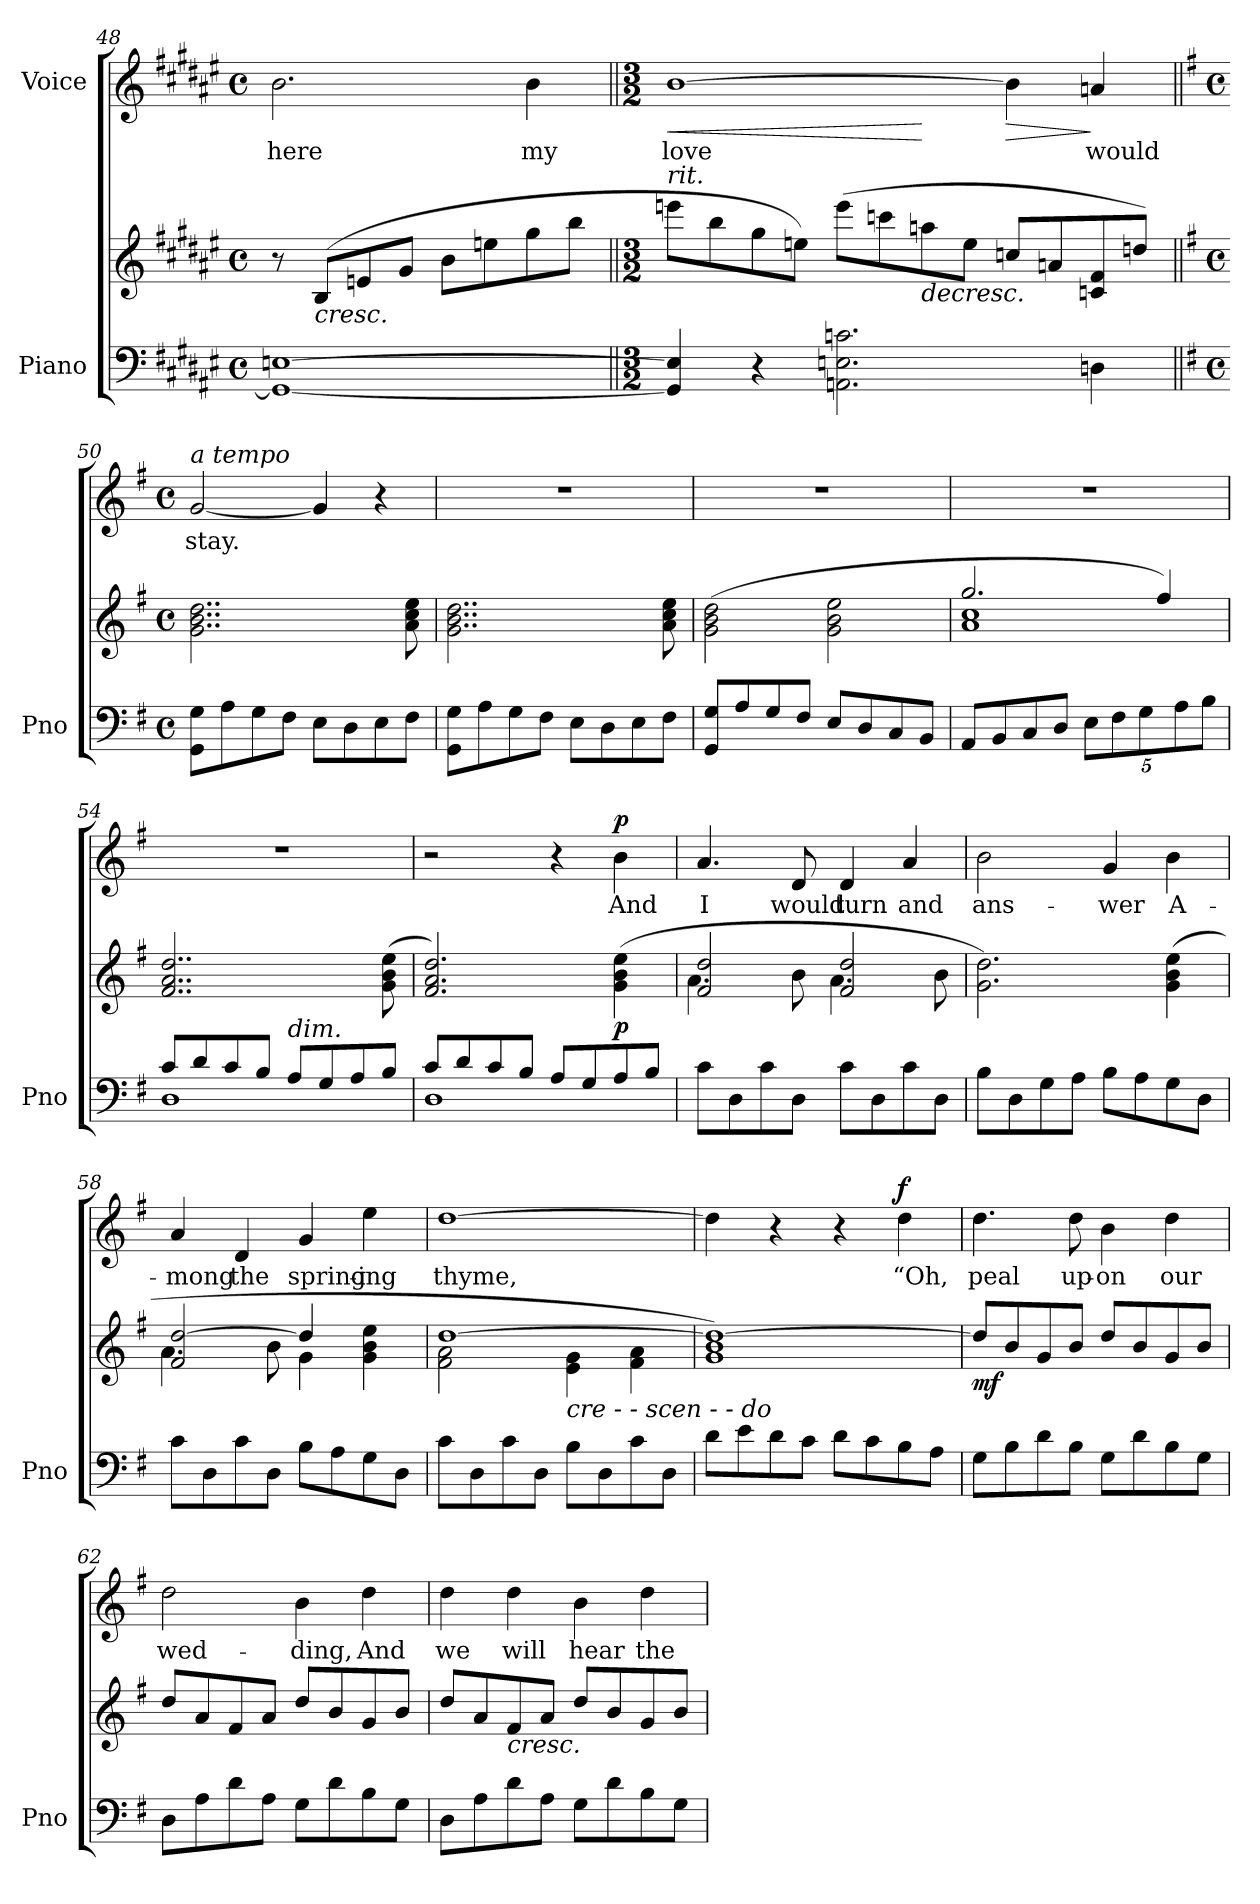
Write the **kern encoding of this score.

**kern	**kern	**dynam	**kern	**text	**dynam
*part2	*part2	*part2	*part1	*part1	*part1
*staff3	*staff2	*staff2/3	*staff1	*staff1	*staff1
*I"Piano	*	*	*I"Voice	*	*
*I'Pno	*	*	*	*	*
*clefF4	*clefG2	*	*clefG2	*	*
*k[f#c#g#d#a#e#]	*k[f#c#g#d#a#e#]	*	*k[f#c#g#d#a#e#]	*	*
*M4/4	*M4/4	*	*M4/4	*	*
*met(c)	*met(c)	*	*met(c)	*	*
=48	=48	=48	=48	=48	=48
1GG#_ [1En	8r	.	2.b\	here	.
!	!	!LO:HP:b	!	!	!
.	(8B/L	<	.	.	.
.	8en/	.	.	.	.
.	8g#/J	.	.	.	.
.	8b\L	.	.	.	.
.	8een\	.	.	.	.
.	8gg#\	.	4b\	my	.
.	8bb\J	.	.	.	.
=49||	=49||	=49||	=49||	=49||	=49||
*M3/2	*M3/2	*	*M3/2	*	*
!	!	!	!LO:TX:i:t=rit.	!	!
!	!LO:TX:i:t=rit.	!	!	!	!
!	!	!	!	!	!LO:HP:b
*	*	*	*^	*	*
4GG#/] 4E/]	8eeen\L	.	[1b	2ryy	love	<
.	8bb\	.	.	.	.	.
4r	8gg#\	.	.	.	.	.
.	8een\J)	.	.	.	.	.
2.AAn\ 2.En\ 2.cn\	(8eee\L	.	.	4ryy	.	.
.	8cccn\	.	.	.	.	.
!	!	!LO:HP:b	!	!	!	!
.	8aan\	>	.	4ryy	.	[
.	8ee\J	.	.	.	.	.
!	!	!	!	!	!	!LO:HP:b
.	8ccn/L	.	4b\]	2ryy	.	>
.	8an/	.	.	.	.	.
4Dn\	8cn/ 8f#/	.	4an/	.	would	]
.	8ddn/J)	[	.	.	.	.
*	*	*	*v	*v	*	*
=50||	=50||	=50||	=50||	=50||	=50||
*k[f#]	*k[f#]	*	*k[f#]	*	*
*M4/4	*M4/4	*	*M4/4	*	*
*met(c)	*met(c)	*	*met(c)	*	*
!	!	!	!LO:TX:i:t=a tempo	!	!
!	!	!LO:DY:b	!	!	!
!	!	!LO:DY:n=1:b	!	!	!
8GG\ 8G\L	2..g\ 2..b\ 2..dd\	f other-dynamics	[2g/	stay.	.
8A\	.	.	.	.	.
8G\	.	.	.	.	.
8F#\J	.	.	.	.	.
8E\L	.	.	4g/]	.	.
8D\	.	.	.	.	.
8E\	.	.	4r	.	.
8F#\J	8a\ 8cc\ 8ee\	.	.	.	.
=51	=51	=51	=51	=51	=51
8GG\ 8G\L	2..g\ 2..b\ 2..dd\	.	1r	.	.
8A\	.	.	.	.	.
8G\	.	.	.	.	.
8F#\J	.	.	.	.	.
8E\L	.	.	.	.	.
8D\	.	.	.	.	.
8E\	.	.	.	.	.
8F#\J	8a\ 8cc\ 8ee\	.	.	.	.
=52	=52	=52	=52	=52	=52
8GG/ 8G/L	(2g\ 2b\ 2dd\	.	1r	.	.
8A/	.	.	.	.	.
8G/	.	.	.	.	.
8F#/J	.	.	.	.	.
8E/L	2g\ 2b\ 2ee\	.	.	.	.
8D/	.	.	.	.	.
8C/	.	.	.	.	.
8BB/J	.	.	.	.	.
=53	=53	=53	=53	=53	=53
*	*^	*	*	*	*
8AA/L	2.gg/	1a 1cc	.	1r	.	.
8BB/	.	.	]	.	.	.
8C/	.	.	.	.	.	.
8D/J	.	.	.	.	.	.
10E\L	.	.	.	.	.	.
10F#\	.	.	.	.	.	.
10G\	.	.	.	.	.	.
.	4ff#/)	.	.	.	.	.
10A\	.	.	.	.	.	.
10B\J	.	.	.	.	.	.
*	*v	*v	*	*	*	*
=54	=54	=54	=54	=54	=54
*^	*	*	*	*	*
8c/L	1D	2..f#/ 2..a/ 2..dd/	.	1r	.	.
8d/	.	.	.	.	.	.
8c/	.	.	.	.	.	.
8B/J	.	.	.	.	.	.
!LO:TX:a:i:t=dim.	!	!	!	!	!	!
8A/L	.	.	.	.	.	.
8G/	.	.	.	.	.	.
8A/	.	.	.	.	.	.
8B/J	.	(8g\ 8b\ 8ee\	.	.	.	.
=55	=55	=55	=55	=55	=55	=55
8c/L	1D	2.f#/ 2.a/ 2.dd/)	.	2r	.	.
8d/	.	.	.	.	.	.
8c/	.	.	.	.	.	.
8B/J	.	.	.	.	.	.
8A/L	.	.	.	4r	.	.
8G/	.	.	.	.	.	.
!	!	!	!LO:DY:b	!	!	!LO:DY:a
8A/	.	(4g\ 4b\ 4ee\	p	4b\	And	p
8B/J	.	.	.	.	.	.
*v	*v	*	*	*	*	*
=56	=56	=56	=56	=56	=56
*	*^	*	*	*	*
8c\L	2f#/ 2dd/	4.a\	.	4.a/	I	.
8D\	.	.	.	.	.	.
8c\	.	.	.	.	.	.
8D\J	.	8b\	.	8d/	would	.
8c\L	2f#/ 2dd/	4.a\	.	4d/	turn	.
8D\	.	.	.	.	.	.
8c\	.	.	.	4a/	and	.
8D\J	.	8b\	.	.	.	.
*	*v	*v	*	*	*	*
=57	=57	=57	=57	=57	=57
8B\L	2.g\ 2.dd\)	.	2b\	ans-	.
8D\	.	.	.	.	.
8G\	.	.	.	.	.
8A\J	.	.	.	.	.
8B\L	.	.	4g/	-wer	.
8A\	.	.	.	.	.
8G\	(4g\ 4b\ 4ee\	.	4b\	A-	.
8D\J	.	.	.	.	.
=58	=58	=58	=58	=58	=58
*	*^	*	*	*	*
8c\L	2f#/ [2dd/	4.a\	.	4a/	-mong	.
8D\	.	.	.	.	.	.
8c\	.	.	.	4d/	the	.
8D\J	.	8b\	.	.	.	.
8B\L	4dd/]	4g\	.	4g/	spring-	.
8A\	.	.	.	.	.	.
8G\	4g\ 4b\ 4ee\	4ryy	.	4ee\	-ing	.
8D\J	.	.	.	.	.	.
=59	=59	=59	=59	=59	=59	=59
8c\L	[1dd	2f#\ 2a\	.	[1dd	thyme,	.
8D\	.	.	.	.	.	.
8c\	.	.	.	.	.	.
8D\J	.	.	.	.	.	.
!	!	!LO:TX:b:i:t=cre     -         -      scen      -         -      do	!	!	!	!
8B\L	.	4e\ 4g\	.	.	.	.
8D\	.	.	.	.	.	.
8c\	.	4f#\ 4a\	.	.	.	.
8D\J	.	.	.	.	.	.
*	*v	*v	*	*	*	*
=60	=60	=60	=60	=60	=60
8d\L	1g 1b 1dd_)	.	4dd\]	.	.
8e\	.	.	.	.	.
8d\	.	.	4r	.	.
8c\J	.	.	.	.	.
8d\L	.	.	4r	.	.
8c\	.	.	.	.	.
!	!	!	!	!	!LO:DY:a
8B\	.	.	4dd\	“Oh,	f
8A\J	.	.	.	.	.
=61	=61	=61	=61	=61	=61
!	!	!LO:DY:b	!	!	!
8G\L	8dd/L]	mf	4.dd\	peal	.
8B\	8b/	.	.	.	.
8d\	8g/	.	.	.	.
8B\J	8b/J	.	8dd\	up-	.
8G\L	8dd/L	.	4b\	-on	.
8d\	8b/	.	.	.	.
8B\	8g/	.	4dd\	our	.
8G\J	8b/J	.	.	.	.
=62	=62	=62	=62	=62	=62
8D\L	8dd/L	.	2dd\	wed-	.
8A\	8a/	.	.	.	.
8d\	8f#/	.	.	.	.
8A\J	8a/J	.	.	.	.
8G\L	8dd/L	.	4b\	-ding,	.
8d\	8b/	.	.	.	.
8B\	8g/	.	4dd\	And	.
8G\J	8b/J	.	.	.	.
=63	=63	=63	=63	=63	=63
8D\L	8dd/L	.	4dd\	we	.
8A\	8a/	.	.	.	.
!	!LO:TX:b:i:t=cresc.	!	!	!	!
8d\	8f#/	.	4dd\	will	.
8A\J	8a/J	.	.	.	.
8G\L	8dd/L	.	4b\	hear	.
8d\	8b/	.	.	.	.
8B\	8g/	.	4dd\	the	.
8G\J	8b/J	.	.	.	.
=	=	=	=	=	=
*-	*-	*-	*-	*-	*-
